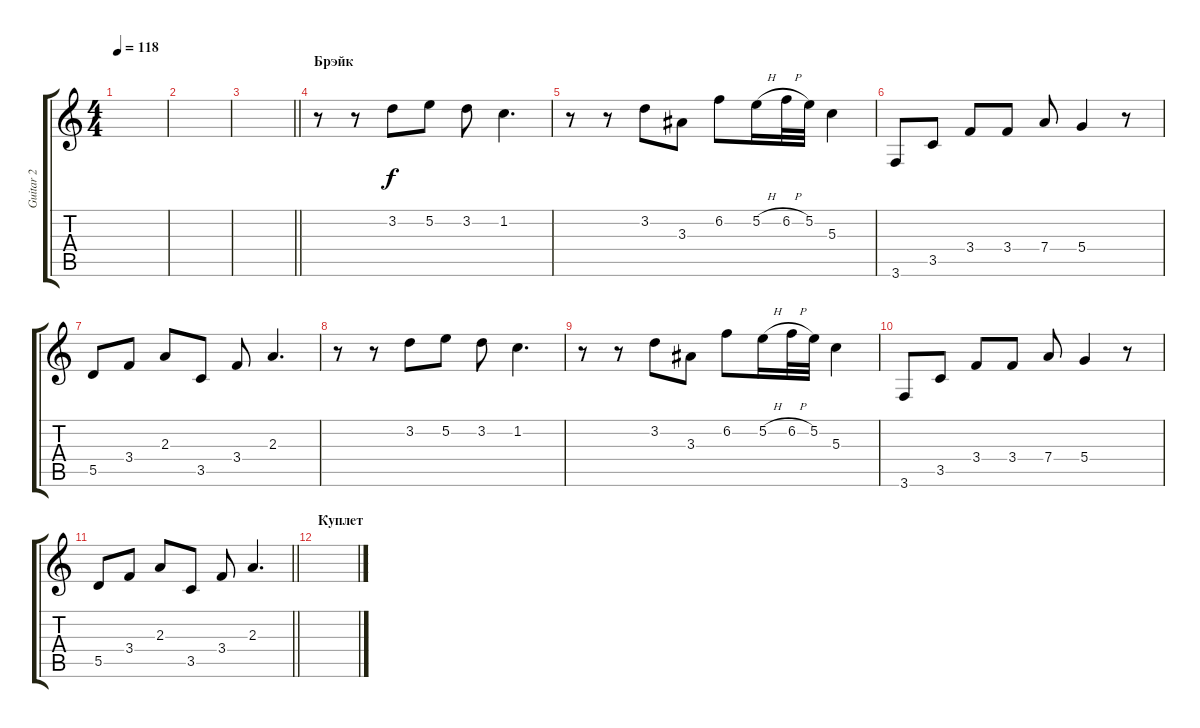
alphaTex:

\track ("Guitar 2" "Guitar 2") {instrument overdrivenguitar}
\staff {score tabs}
\tuning (E4 B3 G3 D3 A2 D2) {hide}
\ts (4 4)
\tempo 118
\clef g2
\ks c
|
|
\barLineRight lightlight
|
\section ("" "Брэйк")
r.8{volume 14} r.8 3.2.8 5.2.8 3.2.8 1.2.4{d} |
r.8 r.8 3.2.8 3.3.8 6.2.8 5.2{h}.16 6.2{h}.32 5.2.32 5.3.4 |
3.6.8 3.5.8 3.4.8 3.4.8 7.4.8 5.4.4 r.8 |
5.5.8 3.4.8 2.3.8 3.5.8 3.4.8 2.3.4{d} |
r.8 r.8 3.2.8 5.2.8 3.2.8 1.2.4{d} |
r.8 r.8 3.2.8 3.3.8 6.2.8 5.2{h}.16 6.2{h}.32 5.2.32 5.3.4 |
3.6.8 3.5.8 3.4.8 3.4.8 7.4.8 5.4.4 r.8 |
\barLineRight lightlight
5.5.8 3.4.8 2.3.8 3.5.8 3.4.8 2.3.4{d} |
\section ("" "Куплет")
